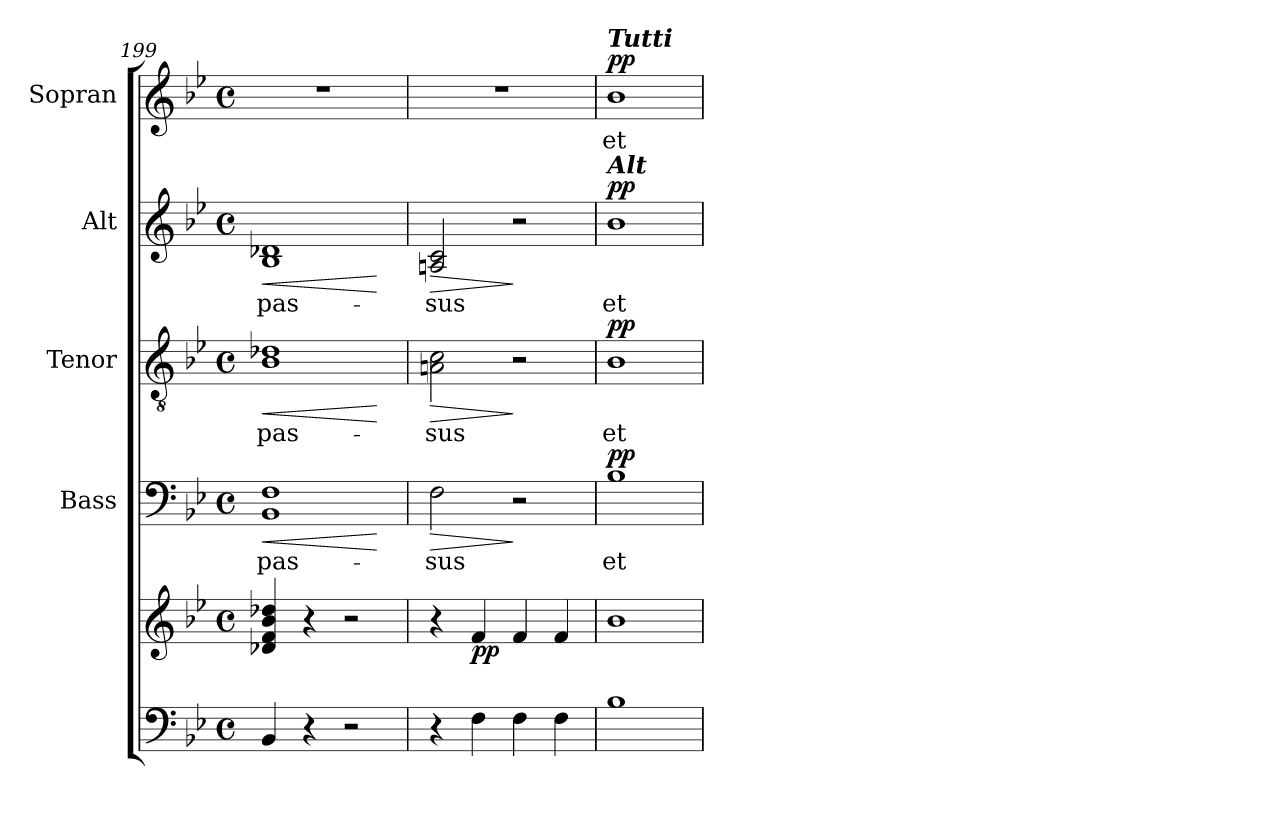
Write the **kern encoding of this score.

**kern	**kern	**dynam	**kern	**text	**dynam	**kern	**text	**dynam	**kern	**text	**dynam	**kern	**text	**dynam
*part5	*part5	*part5	*part4	*part4	*part4	*part3	*part3	*part3	*part2	*part2	*part2	*part1	*part1	*part1
*staff6	*staff5	*staff5/6	*staff4	*staff4	*staff4	*staff3	*staff3	*staff3	*staff2	*staff2	*staff2	*staff1	*staff1	*staff1
*	*	*	*I"Bass	*	*	*I"Tenor	*	*	*I"Alt	*	*	*I"Sopran	*	*
*	*	*	*I'B.	*	*	*I'T.	*	*	*I'A.	*	*	*I'S.	*	*
*clefF4	*clefG2	*	*clefF4	*	*	*clefGv2	*	*	*clefG2	*	*	*clefG2	*	*
*k[b-e-]	*k[b-e-]	*	*k[b-e-]	*	*	*k[b-e-]	*	*	*k[b-e-]	*	*	*k[b-e-]	*	*
*B-:	*B-:	*	*B-:	*	*	*B-:	*	*	*B-:	*	*	*B-:	*	*
*M4/4	*M4/4	*	*M4/4	*	*	*M4/4	*	*	*M4/4	*	*	*M4/4	*	*
*met(c)	*met(c)	*	*met(c)	*	*	*met(c)	*	*	*met(c)	*	*	*met(c)	*	*
=199	=199	=199	=199	=199	=199	=199	=199	=199	=199	=199	=199	=199	=199	=199
!	!	!	!	!LO:LY:b	!LO:HP:b	!	!LO:LY:b	!LO:HP:b	!	!LO:LY:b	!LO:HP:b	!	!	!
4BB-/	4d-X/ 4f/ 4b-/ 4dd-X/	.	1BB- 1F	pas-	<	1B- 1d-X	pas-	<	1B- 1d-X	pas-	<	1r	.	.
4r	4r	.	.	.	.	.	.	.	.	.	.	.	.	.
2r	2r	.	.	.	.	.	.	.	.	.	.	.	.	.
.	.	.	.	.	[	.	.	[	.	.	[	.	.	.
=200	=200	=200	=200	=200	=200	=200	=200	=200	=200	=200	=200	=200	=200	=200
!	!	!	!	!LO:LY:b	!LO:HP:b	!	!LO:LY:b	!LO:HP:b	!	!LO:LY:b	!LO:HP:b	!	!	!
4r	4r	.	2F\	-sus	>	2An\ 2c\	-sus	>	2An/ 2c/	-sus	>	1r	.	.
!	!	!LO:DY:b	!	!	!	!	!	!	!	!	!	!	!	!
4F\	4f/	pp	.	.	.	.	.	.	.	.	.	.	.	.
4F\	4f/	.	2r	.	]	2r	.	]	2r	.	]	.	.	.
4F\	4f/	.	.	.	.	.	.	.	.	.	.	.	.	.
!!LO:LB:g=z
=201	=201	=201	=201	=201	=201	=201	=201	=201	=201	=201	=201	=201	=201	=201
!	!	!	!	!	!	!	!	!	!	!	!	!LO:TX:a:Bi:t=Tutti	!	!
!	!	!	!	!	!	!	!	!	!LO:TX:a:Bi:t=Alt	!	!	!	!	!
!	!	!	!	!LO:LY:b	!LO:DY:a	!	!LO:LY:b	!LO:DY:a	!	!LO:LY:b	!LO:DY:a	!	!LO:LY:b	!LO:DY:a
1B-	1b-	.	1B-	et	pp	1B-	et	pp	1b-	et	pp	1b-	et	pp
=	=	=	=	=	=	=	=	=	=	=	=	=	=	=
*-	*-	*-	*-	*-	*-	*-	*-	*-	*-	*-	*-	*-	*-	*-
